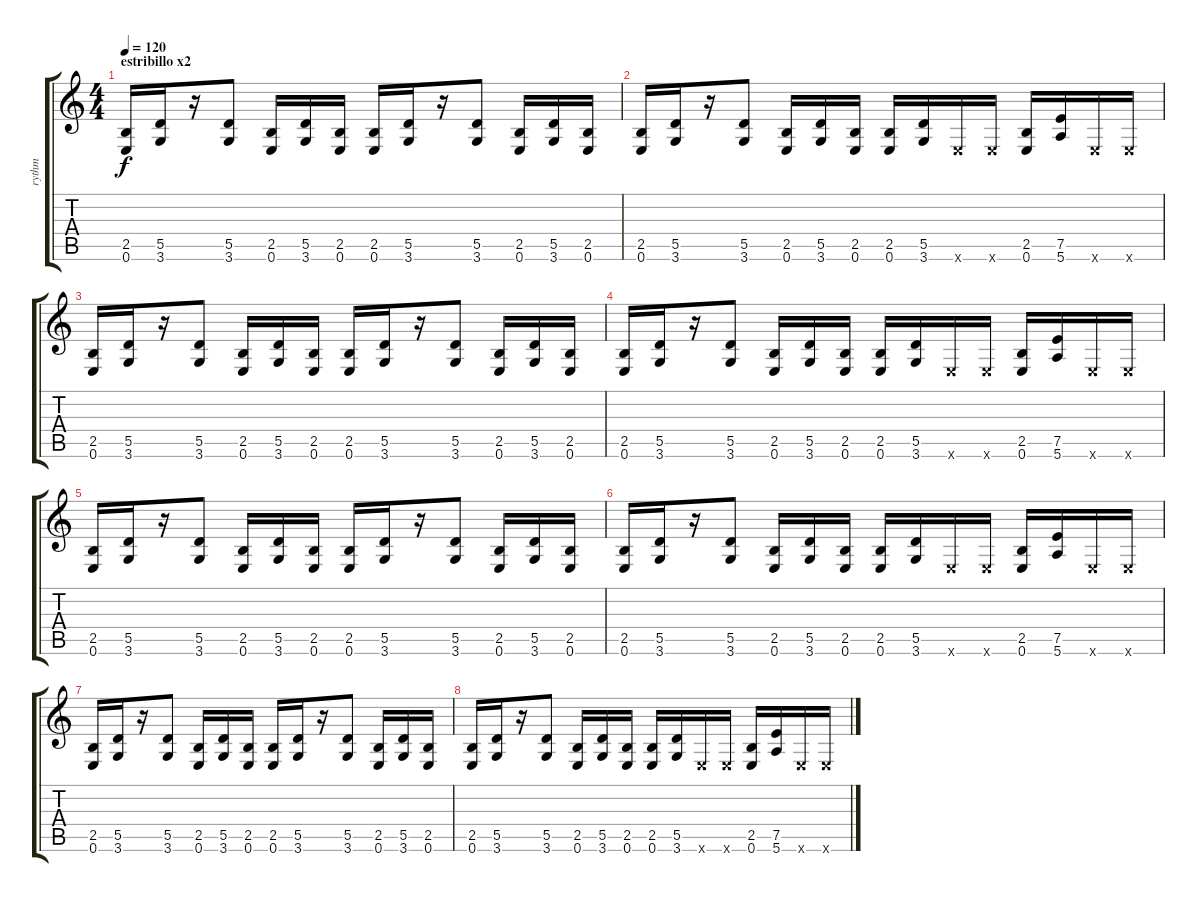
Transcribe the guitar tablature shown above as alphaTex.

\track ("rythm" "rythm") {instrument overdrivenguitar}
\staff {score tabs}
\tuning (E4 B3 G3 D3 A2 E2) {hide}
\ts (4 4)
\section ("" "estribillo x2")
\tempo 120
\clef g2
\ks c
(2.5 0.6).16{dy f} (5.5 3.6).16 r.16 (5.5 3.6).8 (2.5 0.6).16 (5.5 3.6).16 (2.5 0.6).16 (2.5 0.6).16 (5.5 3.6).16 r.16 (5.5 3.6).8 (2.5 0.6).16 (5.5 3.6).16 (2.5 0.6).16 |
(2.5 0.6).16 (5.5 3.6).16 r.16 (5.5 3.6).8 (2.5 0.6).16 (5.5 3.6).16 (2.5 0.6).16 (2.5 0.6).16 (5.5 3.6).16 0.6{x}.16 0.6{x}.16 (2.5 0.6).16 (7.5 5.6).16 0.6{x}.16 0.6{x}.16 |
(2.5 0.6).16 (5.5 3.6).16 r.16 (5.5 3.6).8 (2.5 0.6).16 (5.5 3.6).16 (2.5 0.6).16 (2.5 0.6).16 (5.5 3.6).16 r.16 (5.5 3.6).8 (2.5 0.6).16 (5.5 3.6).16 (2.5 0.6).16 |
(2.5 0.6).16 (5.5 3.6).16 r.16 (5.5 3.6).8 (2.5 0.6).16 (5.5 3.6).16 (2.5 0.6).16 (2.5 0.6).16 (5.5 3.6).16 0.6{x}.16 0.6{x}.16 (2.5 0.6).16 (7.5 5.6).16 0.6{x}.16 0.6{x}.16 |
(2.5 0.6).16 (5.5 3.6).16 r.16 (5.5 3.6).8 (2.5 0.6).16 (5.5 3.6).16 (2.5 0.6).16 (2.5 0.6).16 (5.5 3.6).16 r.16 (5.5 3.6).8 (2.5 0.6).16 (5.5 3.6).16 (2.5 0.6).16 |
(2.5 0.6).16 (5.5 3.6).16 r.16 (5.5 3.6).8 (2.5 0.6).16 (5.5 3.6).16 (2.5 0.6).16 (2.5 0.6).16 (5.5 3.6).16 0.6{x}.16 0.6{x}.16 (2.5 0.6).16 (7.5 5.6).16 0.6{x}.16 0.6{x}.16 |
(2.5 0.6).16 (5.5 3.6).16 r.16 (5.5 3.6).8 (2.5 0.6).16 (5.5 3.6).16 (2.5 0.6).16 (2.5 0.6).16 (5.5 3.6).16 r.16 (5.5 3.6).8 (2.5 0.6).16 (5.5 3.6).16 (2.5 0.6).16 |
(2.5 0.6).16 (5.5 3.6).16 r.16 (5.5 3.6).8 (2.5 0.6).16 (5.5 3.6).16 (2.5 0.6).16 (2.5 0.6).16 (5.5 3.6).16 0.6{x}.16 0.6{x}.16 (2.5 0.6).16 (7.5 5.6).16 0.6{x}.16 0.6{x}.16
